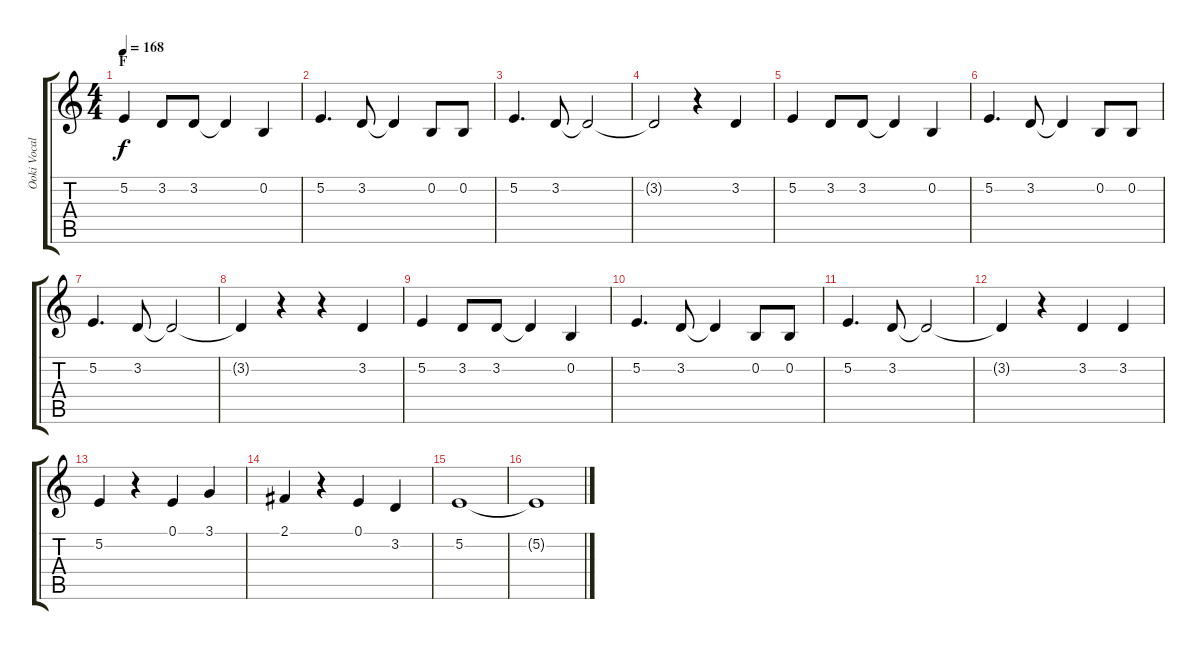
\track ("Ooki Vocals" "Ooki Vocal") {instrument sopranosax}
\staff {score tabs}
\tuning (E4 B3 G3 D3 A2 E2) {hide}
\ts (4 4)
\section ("" "F")
\tempo 168
\clef g2
\ks c
5.2.4{dy f} 3.2.8 3.2.8 3.2{t}.4 0.2.4 |
5.2.4{d} 3.2.8 3.2{t}.4 0.2.8 0.2.8 |
5.2.4{d} 3.2.8 3.2{t}.2 |
3.2{t}.2 r.4 3.2.4 |
5.2.4 3.2.8 3.2.8 3.2{t}.4 0.2.4 |
5.2.4{d} 3.2.8 3.2{t}.4 0.2.8 0.2.8 |
5.2.4{d} 3.2.8 3.2{t}.2 |
3.2{t}.4 r.4 r.4 3.2.4 |
5.2.4 3.2.8 3.2.8 3.2{t}.4 0.2.4 |
5.2.4{d} 3.2.8 3.2{t}.4 0.2.8 0.2.8 |
5.2.4{d} 3.2.8 3.2{t}.2 |
3.2{t}.4 r.4 3.2.4 3.2.4 |
5.2.4 r.4 0.1.4 3.1.4 |
2.1.4 r.4 0.1.4 3.2.4 |
5.2.1 |
5.2{t}.1
